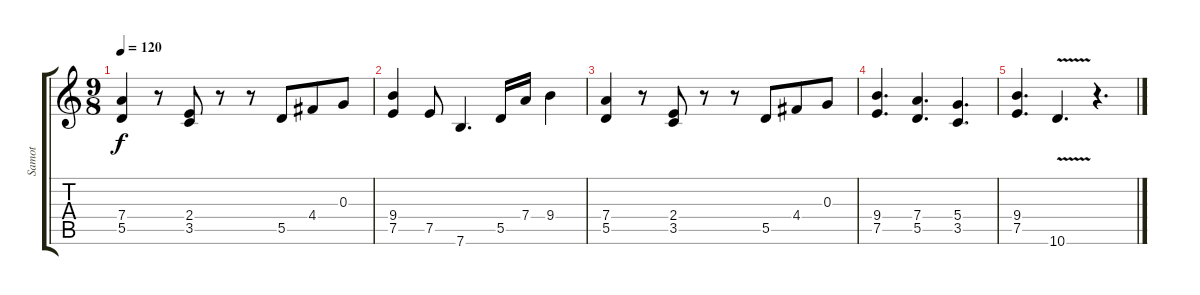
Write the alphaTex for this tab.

\track ("Samot" "Samot") {instrument overdrivenguitar}
\staff {score tabs}
\tuning (E4 B3 G3 D3 A2 E2) {hide}
\ts (9 8)
\tempo 120
\clef g2
\ks c
(7.4 5.5).4{dy f} r.8 (2.4 3.5).8 r.8 r.8 5.5.8 4.4.8 0.3.8 |
(9.4 7.5).4 7.5.8 7.6.4{d} 5.5.16 7.4.16 9.4.4 |
(7.4 5.5).4 r.8 (2.4 3.5).8 r.8 r.8 5.5.8 4.4.8 0.3.8 |
(9.4 7.5).4{d} (7.4 5.5).4{d} (5.4 3.5).4{d} |
(9.4 7.5).4{d} 10.6{v}.4{d} r.4{d}
